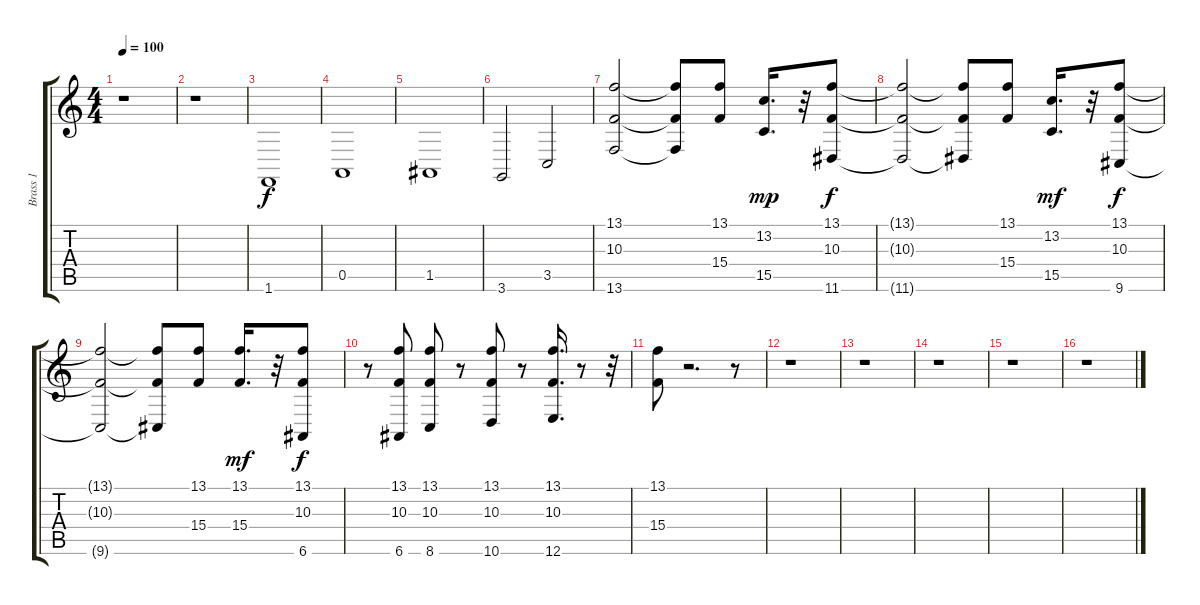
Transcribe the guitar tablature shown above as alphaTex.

\track ("Brass 1" "Brass 1") {instrument synthbrass1}
\staff {score tabs}
\tuning (E4 B3 G3 D3 A2 E2) {hide}
\ts (4 4)
\tempo 100
\clef g2
\ks c
r.1{dy f} |
r.1 |
1.6.1 |
0.5.1 |
1.5.1 |
3.6.2 3.5.2 |
(13.1 10.3 13.6).2 (13.1{t} 10.3{t} 13.6{t}).8 (13.1 15.4).8 (13.2 15.5).16{d dy mp} r.32 (13.1 10.3 11.6).8{dy f} |
(13.1{t} 10.3{t} 11.6{t}).2 (13.1{t} 10.3{t} 11.6{t}).8 (13.1 15.4).8 (13.2 15.5).16{d dy mf} r.32 (13.1 10.3 9.6).8{dy f} |
(13.1{t} 10.3{t} 9.6{t}).2 (13.1{t} 10.3{t} 9.6{t}).8 (13.1 15.4).8 (13.1 15.4).16{d dy mf} r.32 (13.1 10.3 6.6).8{dy f} |
r.8 (13.1 10.3 6.6).8 (13.1 10.3 8.6).8 r.8 (13.1 10.3 10.6).8 r.8 (13.1 10.3 12.6).16{d} r.8 r.32 |
(13.1 15.4).8 r.2{d} r.8 |
r.1 |
r.1 |
r.1 |
r.1 |
r.1
